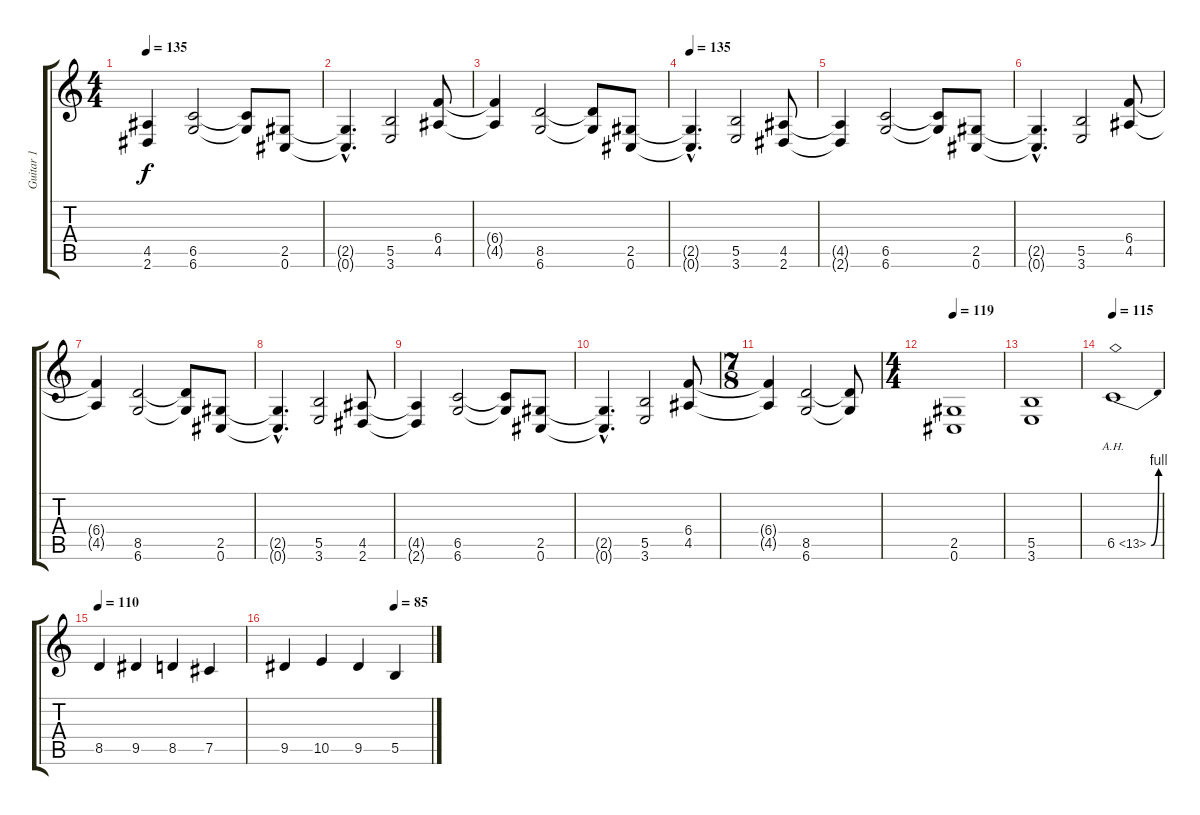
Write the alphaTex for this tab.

\track ("Guitar 1" "Guitar 1") {instrument distortionguitar}
\staff {score tabs}
\tuning (Db4 Ab3 E3 B2 Gb2 Db2) {hide}
\ts (4 4)
\tempo 135
\clef g2
\ks c
(4.5{t} 2.6{t}).4{dy f} (6.5 6.6).2 (6.5{t} 6.6{t}).8 (2.5 0.6).8 |
(2.5{hac t} 0.6{hac t}).4{d} (5.5 3.6).2 (6.4 4.5).8 |
(6.4{t} 4.5{t}).4 (8.5 6.6).2 (8.5{t} 6.6{t}).8 (2.5 0.6).8 |
\tempo 135
(2.5{hac t} 0.6{hac t}).4{d} (5.5 3.6).2 (4.5 2.6).8 |
(4.5{t} 2.6{t}).4 (6.5 6.6).2 (6.5{t} 6.6{t}).8 (2.5 0.6).8 |
(2.5{hac t} 0.6{hac t}).4{d} (5.5 3.6).2 (6.4 4.5).8 |
(6.4{t} 4.5{t}).4 (8.5 6.6).2 (8.5{t} 6.6{t}).8 (2.5 0.6).8 |
(2.5{hac t} 0.6{hac t}).4{d} (5.5 3.6).2 (4.5 2.6).8 |
(4.5{t} 2.6{t}).4 (6.5 6.6).2 (6.5{t} 6.6{t}).8 (2.5 0.6).8 |
(2.5{hac t} 0.6{hac t}).4{d} (5.5 3.6).2 (6.4 4.5).8 |
\ts (7 8)
(6.4{t} 4.5{t}).4 (8.5 6.6).2 (8.5{t} 6.6{t}).8 |
\ts (4 4)
\tempo 119
(2.5 0.6).1 |
(5.5 3.6).1 |
\tempo 115
6.5{be (bend 0 0 60 4) ah 7}.1 |
\tempo 110
8.5.4 9.5.4 8.5.4 7.5.4 |
\tempo (85 0.75)
9.5.4 10.5.4 9.5.4 5.5.4
